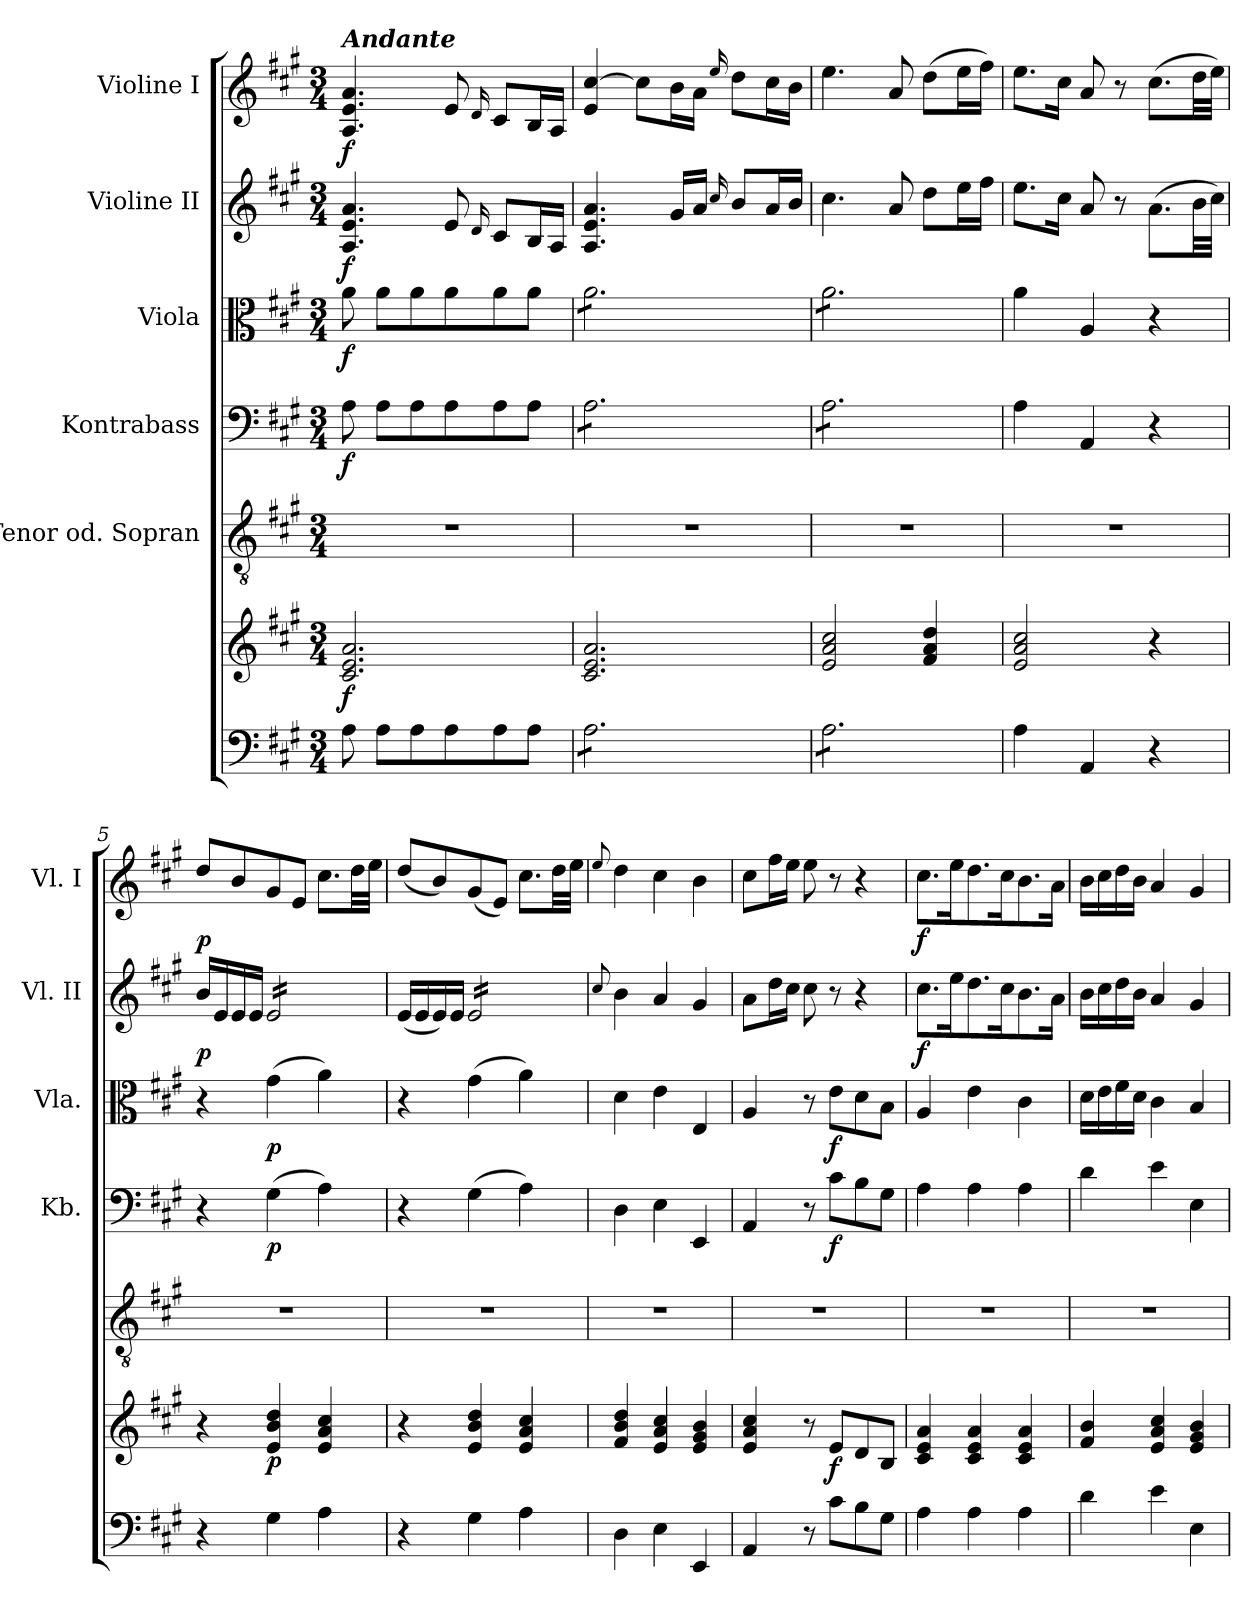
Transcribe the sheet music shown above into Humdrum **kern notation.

**kern	**kern	**dynam	**kern	**kern	**dynam	**kern	**dynam	**kern	**dynam	**kern	**dynam
*part6	*part6	*part6	*part5	*part4	*part4	*part3	*part3	*part2	*part2	*part1	*part1
*staff7	*staff6	*staff6/7	*staff5	*staff4	*staff4	*staff3	*staff3	*staff2	*staff2	*staff1	*staff1
*	*	*	*I"Tenor od. Sopran	*I"Kontrabass	*	*I"Viola	*	*I"Violine II	*	*I"Violine I	*
*	*	*	*	*I'Kb.	*	*I'Vla.	*	*I'Vl. II	*	*I'Vl. I	*
*clefF4	*clefG2	*	*clefGv2	*clefF4	*	*clefC3	*	*clefG2	*	*clefG2	*
*	*	*	*	*ITrd7c12	*	*	*	*	*	*	*
*k[f#c#g#]	*k[f#c#g#]	*	*k[f#c#g#]	*k[f#c#g#]	*	*k[f#c#g#]	*	*k[f#c#g#]	*	*k[f#c#g#]	*
*A:	*A:	*	*A:	*A:	*	*A:	*	*A:	*	*A:	*
*M3/4	*M3/4	*	*M3/4	*M3/4	*	*M3/4	*	*M3/4	*	*M3/4	*
=1	=1	=1	=1	=1	=1	=1	=1	=1	=1	=1	=1
!	!	!	!	!	!	!	!	!	!	!LO:TX:a:Bi:t=Andante	!
!	!	!LO:DY:b	!	!	!LO:DY:b	!	!LO:DY:b	!	!LO:DY:b	!	!LO:DY:b
8A\	2.c#/ 2.e/ 2.a/	f	2.r	8AA\	f	8a\	f	4.A/ 4.e/ 4.a/	f	4.A/ 4.e/ 4.a/	f
8A\L	.	.	.	8AA\L	.	8a\L	.	.	.	.	.
8A\	.	.	.	8AA\	.	8a\	.	.	.	.	.
8A\	.	.	.	8AA\	.	8a\	.	8e/	.	8e/	.
.	.	.	.	.	.	.	.	16qqd/	.	16qqd/	.
8A\	.	.	.	8AA\	.	8a\	.	8c#/L	.	8c#/L	.
8A\J	.	.	.	8AA\J	.	8a\J	.	16B/L	.	16B/L	.
.	.	.	.	.	.	.	.	16A/JJ	.	16A/JJ	.
=2	=2	=2	=2	=2	=2	=2	=2	=2	=2	=2	=2
*tremolo	*	*	*	*	*	*	*	*	*	*	*
*	*	*	*	*tremolo	*	*	*	*	*	*	*
*	*	*	*	*	*	*tremolo	*	*	*	*	*
8A\L	2.c#/ 2.e/ 2.a/	.	2.r	8AA\L	.	8a\L	.	4.A/ 4.e/ 4.a/	.	4e/ [4cc#/	.
8A\	.	.	.	8AA\	.	8a\	.	.	.	.	.
8A\	.	.	.	8AA\	.	8a\	.	.	.	8cc#\L]	.
8A\	.	.	.	8AA\	.	8a\	.	16g#/LL	.	16b\L	.
.	.	.	.	.	.	.	.	16a/JJ	.	16a\JJ	.
.	.	.	.	.	.	.	.	16qqcc#/	.	16qqee/	.
8A\	.	.	.	8AA\	.	8a\	.	8b/L	.	8dd\L	.
8A\J	.	.	.	8AA\J	.	8a\J	.	16a/L	.	16cc#\L	.
.	.	.	.	.	.	.	.	16b/JJ	.	16b\JJ	.
=3	=3	=3	=3	=3	=3	=3	=3	=3	=3	=3	=3
8A\L	2e/ 2a/ 2cc#/	.	2.r	8AA\L	.	8a\L	.	4.cc#\	.	4.ee\	.
8A\	.	.	.	8AA\	.	8a\	.	.	.	.	.
8A\	.	.	.	8AA\	.	8a\	.	.	.	.	.
8A\	.	.	.	8AA\	.	8a\	.	8a/	.	8a/	.
8A\	4f#/ 4a/ 4dd/	.	.	8AA\	.	8a\	.	8dd\L	.	(>8dd\L	.
8A\J	.	.	.	8AA\J	.	8a\J	.	16ee\L	.	16ee\L	.
*	*	*	*	*	*	*Xtremolo	*	*	*	*	*
*	*	*	*	*Xtremolo	*	*	*	*	*	*	*
*Xtremolo	*	*	*	*	*	*	*	*	*	*	*
.	.	.	.	.	.	.	.	16ff#\JJ	.	16ff#\JJ)	.
=4	=4	=4	=4	=4	=4	=4	=4	=4	=4	=4	=4
4A\	2e/ 2a/ 2cc#/	.	2.r	4AA\	.	4a\	.	8.ee\L	.	8.ee\L	.
.	.	.	.	.	.	.	.	16cc#\Jk	.	16cc#\Jk	.
4AA/	.	.	.	4AAA/	.	4A/	.	8a/	.	8a/	.
.	.	.	.	.	.	.	.	8r	.	8r	.
4r	4r	.	.	4r	.	4r	.	(>8.a\L	.	(>8.cc#\L	.
.	.	.	.	.	.	.	.	32b\LL	.	32dd\LL	.
.	.	.	.	.	.	.	.	32cc#\JJJ)	.	32ee\JJJ)	.
=5	=5	=5	=5	=5	=5	=5	=5	=5	=5	=5	=5
!	!	!	!	!	!	!	!	!	!LO:DY:b	!	!LO:DY:b
4r	4r	.	2.r	4r	.	4r	.	16b/LL	p	8dd/L	p
.	.	.	.	.	.	.	.	16e/	.	.	.
.	.	.	.	.	.	.	.	16e/	.	8b/	.
.	.	.	.	.	.	.	.	16e/JJ	.	.	.
!	!	!LO:DY:b	!	!	!LO:DY:b	!	!LO:DY:b	!	!	!	!
*	*	*	*	*	*	*	*	*tremolo	*	*	*
4G#\	4e/ 4b/ 4dd/	p	.	(>4GG#\	p	(>4g#\	p	16e/LL	.	8g#/	.
.	.	.	.	.	.	.	.	16e/	.	.	.
.	.	.	.	.	.	.	.	16e/	.	8e/J	.
.	.	.	.	.	.	.	.	16e/	.	.	.
4A\	4e/ 4a/ 4cc#/	.	.	4AA\)	.	4a\)	.	16e/	.	8.cc#\L	.
.	.	.	.	.	.	.	.	16e/	.	.	.
.	.	.	.	.	.	.	.	16e/	.	.	.
.	.	.	.	.	.	.	.	16e/JJ	.	32dd\LL	.
*	*	*	*	*	*	*	*	*Xtremolo	*	*	*
.	.	.	.	.	.	.	.	.	.	32ee\JJJ	.
!!LO:LB:g=z
=6	=6	=6	=6	=6	=6	=6	=6	=6	=6	=6	=6
4r	4r	.	2.r	4r	.	4r	.	(<16e/LL	.	(<8dd/L	.
.	.	.	.	.	.	.	.	16e/	.	.	.
.	.	.	.	.	.	.	.	16e/)	.	8b/)	.
.	.	.	.	.	.	.	.	16e/JJ	.	.	.
*	*	*	*	*	*	*	*	*tremolo	*	*	*
4G#\	4e/ 4b/ 4dd/	.	.	(>4GG#\	.	(>4g#\	.	16e/LL	.	(<8g#/	.
.	.	.	.	.	.	.	.	16e/	.	.	.
.	.	.	.	.	.	.	.	16e/	.	8e/J)	.
.	.	.	.	.	.	.	.	16e/	.	.	.
4A\	4e/ 4a/ 4cc#/	.	.	4AA\)	.	4a\)	.	16e/	.	8.cc#\L	.
.	.	.	.	.	.	.	.	16e/	.	.	.
.	.	.	.	.	.	.	.	16e/	.	.	.
.	.	.	.	.	.	.	.	16e/JJ	.	32dd\LL	.
*	*	*	*	*	*	*	*	*Xtremolo	*	*	*
.	.	.	.	.	.	.	.	.	.	32ee\JJJ	.
=7	=7	=7	=7	=7	=7	=7	=7	=7	=7	=7	=7
.	.	.	.	.	.	.	.	8qqcc#/	.	8qqee/	.
4D\	4f#/ 4b/ 4dd/	.	2.r	4DD\	.	4d\	.	4b\	.	4dd\	.
4E\	4e/ 4a/ 4cc#/	.	.	4EE\	.	4e\	.	4a/	.	4cc#\	.
4EE/	4e/ 4g#/ 4b/	.	.	4EEE/	.	4E/	.	4g#/	.	4b\	.
=8	=8	=8	=8	=8	=8	=8	=8	=8	=8	=8	=8
4AA/	4e/ 4a/ 4cc#/	.	2.r	4AAA/	.	4A/	.	8a\L	.	8cc#\L	.
.	.	.	.	.	.	.	.	16dd\L	.	16ff#\L	.
.	.	.	.	.	.	.	.	16cc#\JJ	.	16ee\JJ	.
8r	8r	.	.	8r	.	8r	.	8cc#\	.	8ee\	.
!	!	!LO:DY:b	!	!	!LO:DY:b	!	!LO:DY:b	!	!	!	!
8c#\L	8e/L	f	.	8C#\L	f	8e\L	f	8r	.	8r	.
8B\	8d/	.	.	8BB\	.	8d\	.	4r	.	4r	.
8G#\J	8B/J	.	.	8GG#\J	.	8B\J	.	.	.	.	.
=9	=9	=9	=9	=9	=9	=9	=9	=9	=9	=9	=9
!	!	!	!	!	!	!	!	!	!LO:DY:b	!	!LO:DY:b
4A\	4c#/ 4e/ 4a/	.	2.r	4AA\	.	4A/	.	8.cc#\L	f	8.cc#\L	f
.	.	.	.	.	.	.	.	16ee\k	.	16ee\k	.
4A\	4c#/ 4e/ 4a/	.	.	4AA\	.	4e\	.	8.dd\	.	8.dd\	.
.	.	.	.	.	.	.	.	16cc#\k	.	16cc#\k	.
4A\	4c#/ 4e/ 4a/	.	.	4AA\	.	4c#\	.	8.b\	.	8.b\	.
.	.	.	.	.	.	.	.	16a\Jk	.	16a\Jk	.
=10	=10	=10	=10	=10	=10	=10	=10	=10	=10	=10	=10
4d\	4f#/ 4b/	.	2.r	4D\	.	16d\LL	.	16b\LL	.	16b\LL	.
.	.	.	.	.	.	16e\	.	16cc#\	.	16cc#\	.
.	.	.	.	.	.	16f#\	.	16dd\	.	16dd\	.
.	.	.	.	.	.	16d\JJ	.	16b\JJ	.	16b\JJ	.
4e\	4e/ 4a/ 4cc#/	.	.	4E\	.	4c#\	.	4a/	.	4a/	.
4E\	4e/ 4g#/ 4b/	.	.	4EE\	.	4B/	.	4g#/	.	4g#/	.
=	=	=	=	=	=	=	=	=	=	=	=
*-	*-	*-	*-	*-	*-	*-	*-	*-	*-	*-	*-
